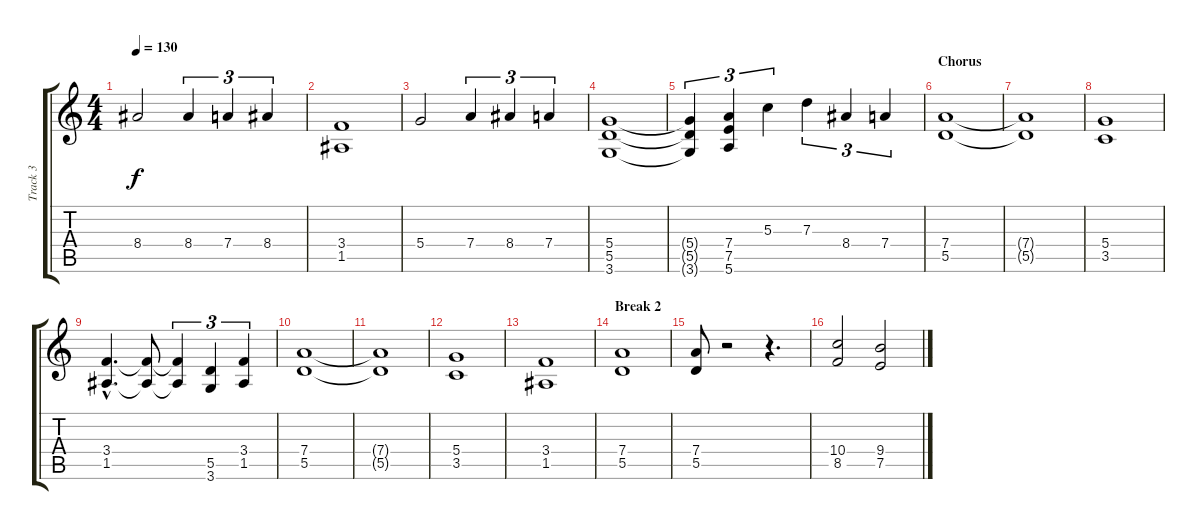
\track ("Track 3" "Track 3") {instrument distortionguitar}
\staff {score tabs}
\tuning (E4 B3 G3 D3 A2 E2) {hide}
\ts (4 4)
\tempo 130
\clef g2
\ks c
8.4.2{dy f} 8.4.4{tu (3 2)} 7.4.4{tu (3 2)} 8.4.4{tu (3 2)} |
(3.4 1.5).1 |
5.4.2 7.4.4{tu (3 2)} 8.4.4{tu (3 2)} 7.4.4{tu (3 2)} |
(5.4 5.5 3.6).1 |
(5.4{t} 5.5{t} 3.6{t}).4{tu (3 2)} (7.4 7.5 5.6).4{tu (3 2)} 5.3.4{tu (3 2)} 7.3.4{tu (3 2)} 8.4.4{tu (3 2)} 7.4.4{tu (3 2)} |
\section ("" "Chorus")
(7.4 5.5).1 |
(7.4{t} 5.5{t}).1 |
(5.4 3.5).1 |
(3.4{hac} 1.5{hac}).4{d} (3.4{t} 1.5{t}).8 (3.4{t} 1.5{t}).4{tu (3 2)} (5.5 3.6).4{tu (3 2)} (3.4 1.5).4{tu (3 2)} |
(7.4 5.5).1 |
(7.4{t} 5.5{t}).1 |
(5.4 3.5).1 |
(3.4 1.5).1 |
\section ("" "Break 2")
(7.4 5.5).1 |
(7.4 5.5).8 r.2 r.4{d} |
(10.4 8.5).2 (9.4 7.5).2
